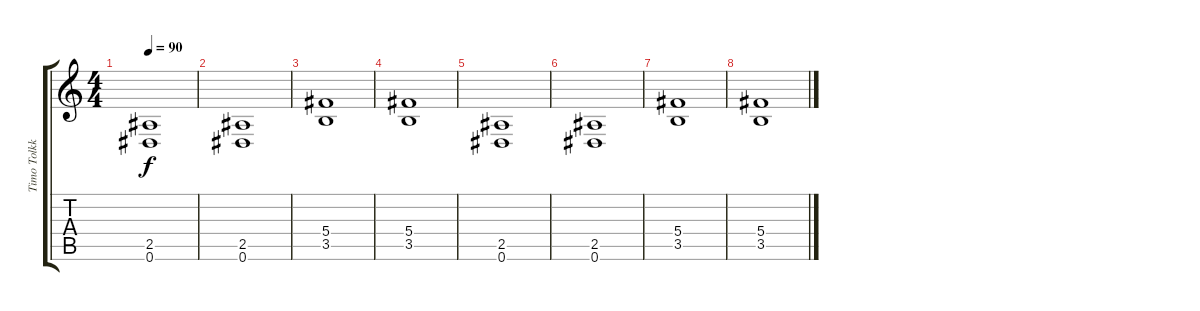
\track ("Timo Tolkki Rythm Gtr." "Timo Tolkk") {instrument distortionguitar}
\staff {score tabs}
\tuning (Eb4 Bb3 Gb3 Db3 Ab2 Eb2) {hide}
\ts (4 4)
\tempo 90
\clef g2
\ks c
(2.5 0.6).1{dy f instrument distortionguitar} |
(2.5 0.6).1 |
(5.4 3.5).1 |
(5.4 3.5).1 |
(2.5 0.6).1 |
(2.5 0.6).1 |
(5.4 3.5).1 |
(5.4 3.5).1
